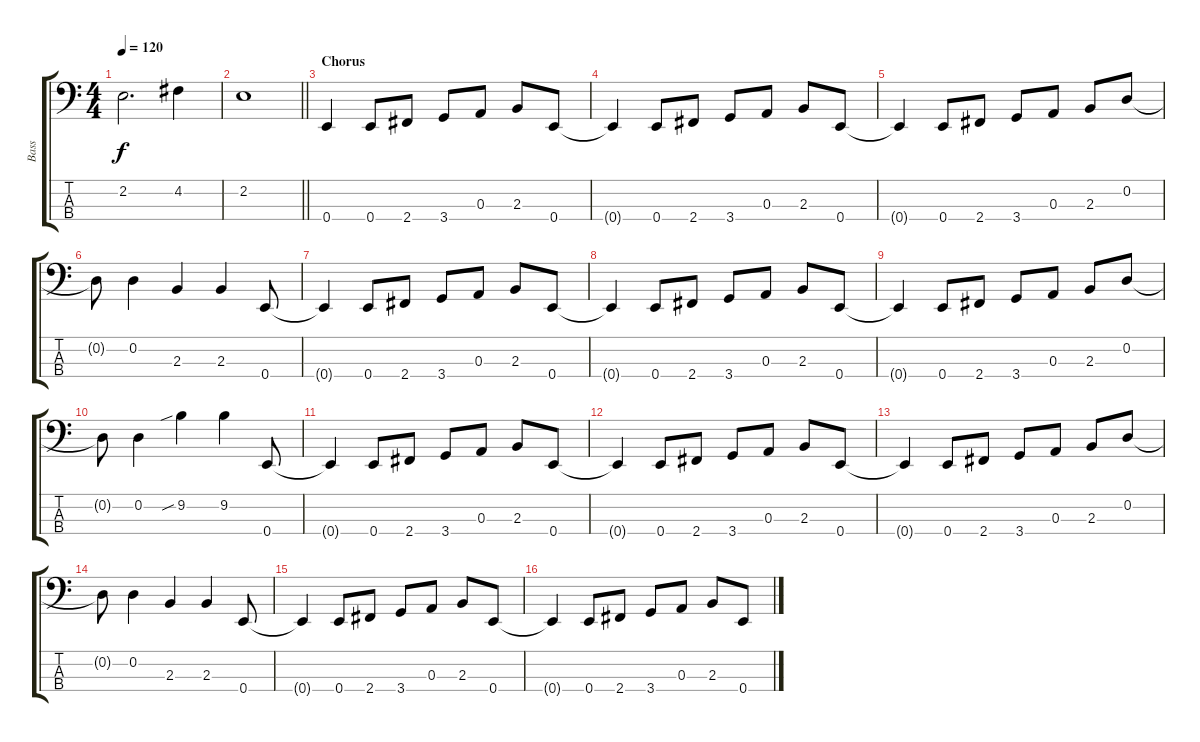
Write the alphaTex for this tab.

\track ("Bass" "Bass") {instrument electricbassfinger}
\staff {score tabs}
\tuning (G2 D2 A1 E1) {hide}
\ts (4 4)
\tempo 120
\clef f4
\ks c
2.2.2{d dy f} 4.2.4 |
\barLineRight lightlight
2.2.1 |
\section ("" "Chorus")
0.4.4 0.4.8 2.4.8 3.4.8 0.3.8 2.3.8 0.4.8 |
0.4{t}.4 0.4.8 2.4.8 3.4.8 0.3.8 2.3.8 0.4.8 |
0.4{t}.4 0.4.8 2.4.8 3.4.8 0.3.8 2.3.8 0.2.8 |
0.2{t}.8 0.2.4 2.3.4 2.3.4 0.4.8 |
0.4{t}.4 0.4.8 2.4.8 3.4.8 0.3.8 2.3.8 0.4.8 |
0.4{t}.4 0.4.8 2.4.8 3.4.8 0.3.8 2.3.8 0.4.8 |
0.4{t}.4 0.4.8 2.4.8 3.4.8 0.3.8 2.3.8 0.2.8 |
0.2{t}.8 0.2.4 9.2{sib}.4 9.2.4 0.4.8 |
0.4{t}.4 0.4.8 2.4.8 3.4.8 0.3.8 2.3.8 0.4.8 |
0.4{t}.4 0.4.8 2.4.8 3.4.8 0.3.8 2.3.8 0.4.8 |
0.4{t}.4 0.4.8 2.4.8 3.4.8 0.3.8 2.3.8 0.2.8 |
0.2{t}.8 0.2.4 2.3.4 2.3.4 0.4.8 |
0.4{t}.4 0.4.8 2.4.8 3.4.8 0.3.8 2.3.8 0.4.8 |
0.4{t}.4 0.4.8 2.4.8 3.4.8 0.3.8 2.3.8 0.4.8
